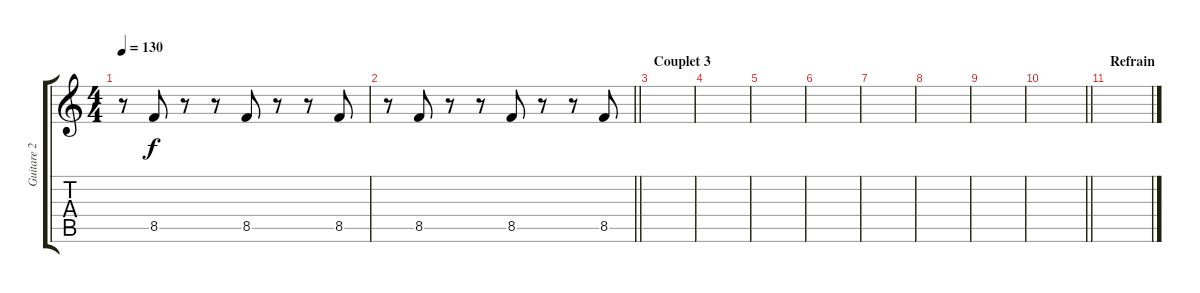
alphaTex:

\track ("Guitare 2" "Guitare 2") {instrument overdrivenguitar}
\staff {score tabs}
\tuning (E4 B3 G3 D3 A2 E2) {hide}
\ts (4 4)
\tempo 130
\clef g2
\ks c
r.8{dy f} 8.5.8 r.8 r.8 8.5.8 r.8 r.8 8.5.8 |
\barLineRight lightlight
r.8 8.5.8 r.8 r.8 8.5.8 r.8 r.8 8.5.8 |
\section ("" "Couplet 3")
|
|
|
|
|
|
|
\barLineRight lightlight
|
\section ("" "Refrain")
